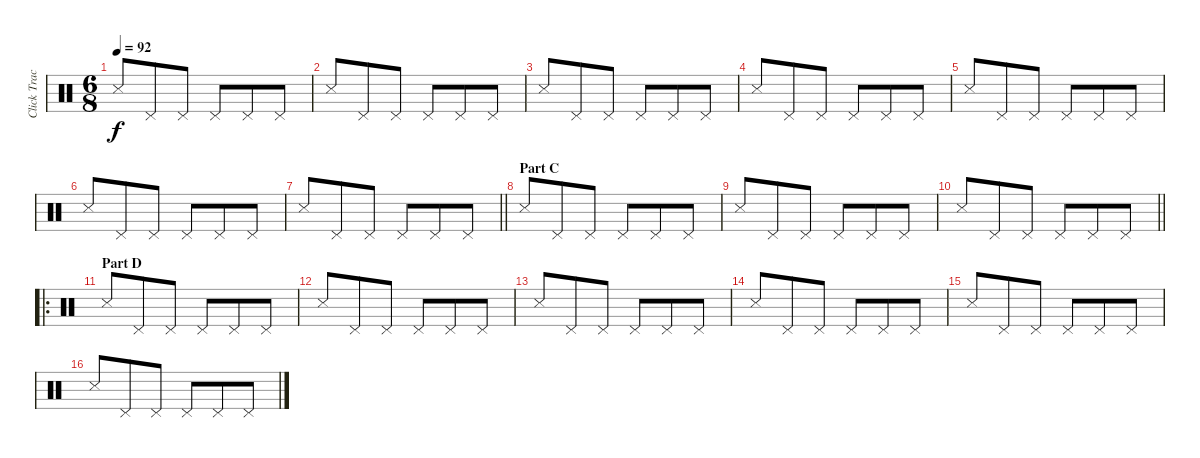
\track ("Click Track" "Click Trac") {instrument percussion}
\staff {score}
\articulation defaults
\ts (6 8)
\tempo 92
\clef neutral
\ks aminor "Snare (side stick) 3".8{dy f} "Pedal Hi-Hat (hit)".8 "Pedal Hi-Hat (hit)".8 "Pedal Hi-Hat (hit)".8 "Pedal Hi-Hat (hit)".8 "Pedal Hi-Hat (hit)".8
|
"Snare (side stick) 3".8 "Pedal Hi-Hat (hit)".8 "Pedal Hi-Hat (hit)".8 "Pedal Hi-Hat (hit)".8 "Pedal Hi-Hat (hit)".8 "Pedal Hi-Hat (hit)".8 |
"Snare (side stick) 3".8 "Pedal Hi-Hat (hit)".8 "Pedal Hi-Hat (hit)".8 "Pedal Hi-Hat (hit)".8 "Pedal Hi-Hat (hit)".8 "Pedal Hi-Hat (hit)".8 |
"Snare (side stick) 3".8 "Pedal Hi-Hat (hit)".8 "Pedal Hi-Hat (hit)".8 "Pedal Hi-Hat (hit)".8 "Pedal Hi-Hat (hit)".8 "Pedal Hi-Hat (hit)".8 |
"Snare (side stick) 3".8 "Pedal Hi-Hat (hit)".8 "Pedal Hi-Hat (hit)".8 "Pedal Hi-Hat (hit)".8 "Pedal Hi-Hat (hit)".8 "Pedal Hi-Hat (hit)".8 |
"Snare (side stick) 3".8 "Pedal Hi-Hat (hit)".8 "Pedal Hi-Hat (hit)".8 "Pedal Hi-Hat (hit)".8 "Pedal Hi-Hat (hit)".8 "Pedal Hi-Hat (hit)".8 |
\barLineRight lightlight "Snare (side stick) 3".8 "Pedal Hi-Hat (hit)".8 "Pedal Hi-Hat (hit)".8 "Pedal Hi-Hat (hit)".8 "Pedal Hi-Hat (hit)".8 "Pedal Hi-Hat (hit)".8
|
\section ("" "Part C")
"Snare (side stick) 3".8 "Pedal Hi-Hat (hit)".8 "Pedal Hi-Hat (hit)".8 "Pedal Hi-Hat (hit)".8 "Pedal Hi-Hat (hit)".8 "Pedal Hi-Hat (hit)".8 |
"Snare (side stick) 3".8 "Pedal Hi-Hat (hit)".8 "Pedal Hi-Hat (hit)".8 "Pedal Hi-Hat (hit)".8 "Pedal Hi-Hat (hit)".8 "Pedal Hi-Hat (hit)".8 |
\barLineRight lightlight "Snare (side stick) 3".8 "Pedal Hi-Hat (hit)".8 "Pedal Hi-Hat (hit)".8 "Pedal Hi-Hat (hit)".8 "Pedal Hi-Hat (hit)".8 "Pedal Hi-Hat (hit)".8
|
\ro
\section ("" "Part D")
"Snare (side stick) 3".8 "Pedal Hi-Hat (hit)".8 "Pedal Hi-Hat (hit)".8 "Pedal Hi-Hat (hit)".8 "Pedal Hi-Hat (hit)".8 "Pedal Hi-Hat (hit)".8 |
"Snare (side stick) 3".8 "Pedal Hi-Hat (hit)".8 "Pedal Hi-Hat (hit)".8 "Pedal Hi-Hat (hit)".8 "Pedal Hi-Hat (hit)".8 "Pedal Hi-Hat (hit)".8 |
"Snare (side stick) 3".8 "Pedal Hi-Hat (hit)".8 "Pedal Hi-Hat (hit)".8 "Pedal Hi-Hat (hit)".8 "Pedal Hi-Hat (hit)".8 "Pedal Hi-Hat (hit)".8 |
"Snare (side stick) 3".8 "Pedal Hi-Hat (hit)".8 "Pedal Hi-Hat (hit)".8 "Pedal Hi-Hat (hit)".8 "Pedal Hi-Hat (hit)".8 "Pedal Hi-Hat (hit)".8 |
"Snare (side stick) 3".8 "Pedal Hi-Hat (hit)".8 "Pedal Hi-Hat (hit)".8 "Pedal Hi-Hat (hit)".8 "Pedal Hi-Hat (hit)".8 "Pedal Hi-Hat (hit)".8 |
"Snare (side stick) 3".8 "Pedal Hi-Hat (hit)".8 "Pedal Hi-Hat (hit)".8 "Pedal Hi-Hat (hit)".8 "Pedal Hi-Hat (hit)".8 "Pedal Hi-Hat (hit)".8
